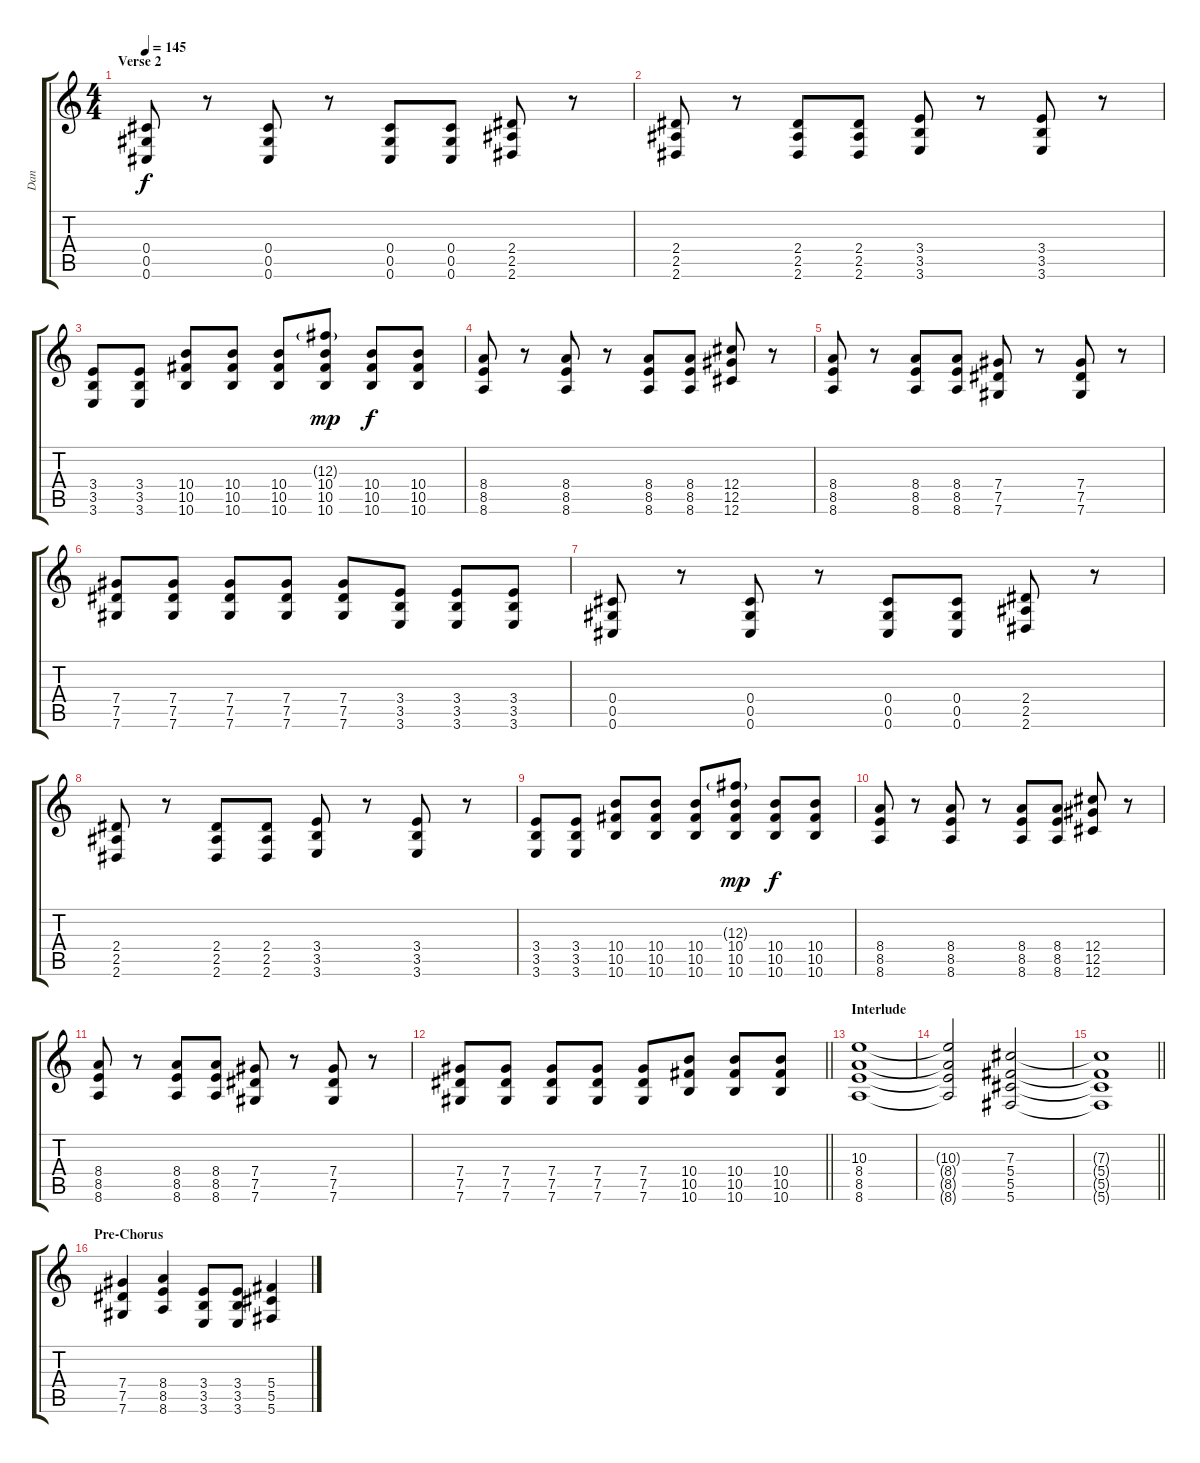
\track ("Dan" "Dan") {instrument distortionguitar}
\staff {score tabs}
\tuning (Eb4 Bb3 Gb3 Db3 Ab2 Db2) {hide}
\ts (4 4)
\section ("" "Verse 2")
\tempo 145
\clef g2
\ks c
(0.4 0.5 0.6).8{dy f} r.8 (0.4 0.5 0.6).8 r.8 (0.4 0.5 0.6).8 (0.4 0.5 0.6).8 (2.4 2.5 2.6).8 r.8 |
(2.4 2.5 2.6).8 r.8 (2.4 2.5 2.6).8 (2.4 2.5 2.6).8 (3.4 3.5 3.6).8 r.8 (3.4 3.5 3.6).8 r.8 |
(3.4 3.5 3.6).8 (3.4 3.5 3.6).8 (10.4 10.5 10.6).8 (10.4 10.5 10.6).8 (10.4 10.5 10.6).8 (12.3{g} 10.4 10.5 10.6).8{dy mp} (10.4 10.5 10.6).8{dy f} (10.4 10.5 10.6).8 |
(8.4 8.5 8.6).8 r.8 (8.4 8.5 8.6).8 r.8 (8.4 8.5 8.6).8 (8.4 8.5 8.6).8 (12.4 12.5 12.6).8 r.8 |
(8.4 8.5 8.6).8 r.8 (8.4 8.5 8.6).8 (8.4 8.5 8.6).8 (7.4 7.5 7.6).8 r.8 (7.4 7.5 7.6).8 r.8 |
(7.4 7.5 7.6).8 (7.4 7.5 7.6).8 (7.4 7.5 7.6).8 (7.4 7.5 7.6).8 (7.4 7.5 7.6).8 (3.4 3.5 3.6).8 (3.4 3.5 3.6).8 (3.4 3.5 3.6).8 |
(0.4 0.5 0.6).8 r.8 (0.4 0.5 0.6).8 r.8 (0.4 0.5 0.6).8 (0.4 0.5 0.6).8 (2.4 2.5 2.6).8 r.8 |
(2.4 2.5 2.6).8 r.8 (2.4 2.5 2.6).8 (2.4 2.5 2.6).8 (3.4 3.5 3.6).8 r.8 (3.4 3.5 3.6).8 r.8 |
(3.4 3.5 3.6).8 (3.4 3.5 3.6).8 (10.4 10.5 10.6).8 (10.4 10.5 10.6).8 (10.4 10.5 10.6).8 (12.3{g} 10.4 10.5 10.6).8{dy mp} (10.4 10.5 10.6).8{dy f} (10.4 10.5 10.6).8 |
(8.4 8.5 8.6).8 r.8 (8.4 8.5 8.6).8 r.8 (8.4 8.5 8.6).8 (8.4 8.5 8.6).8 (12.4 12.5 12.6).8 r.8 |
(8.4 8.5 8.6).8 r.8 (8.4 8.5 8.6).8 (8.4 8.5 8.6).8 (7.4 7.5 7.6).8 r.8 (7.4 7.5 7.6).8 r.8 |
\barLineRight lightlight
(7.4 7.5 7.6).8 (7.4 7.5 7.6).8 (7.4 7.5 7.6).8 (7.4 7.5 7.6).8 (7.4 7.5 7.6).8 (10.4 10.5 10.6).8 (10.4 10.5 10.6).8 (10.4 10.5 10.6).8 |
\section ("" "Interlude")
(10.3 8.4 8.5 8.6).1 |
(10.3{t} 8.4{t} 8.5{t} 8.6{t}).2 (7.3 5.4 5.5 5.6).2 |
\barLineRight lightlight
(7.3{t} 5.4{t} 5.5{t} 5.6{t}).1 |
\section ("" "Pre-Chorus")
(7.4 7.5 7.6).4 (8.4 8.5 8.6).4 (3.4 3.5 3.6).8 (3.4 3.5 3.6).8 (5.4 5.5 5.6).4
